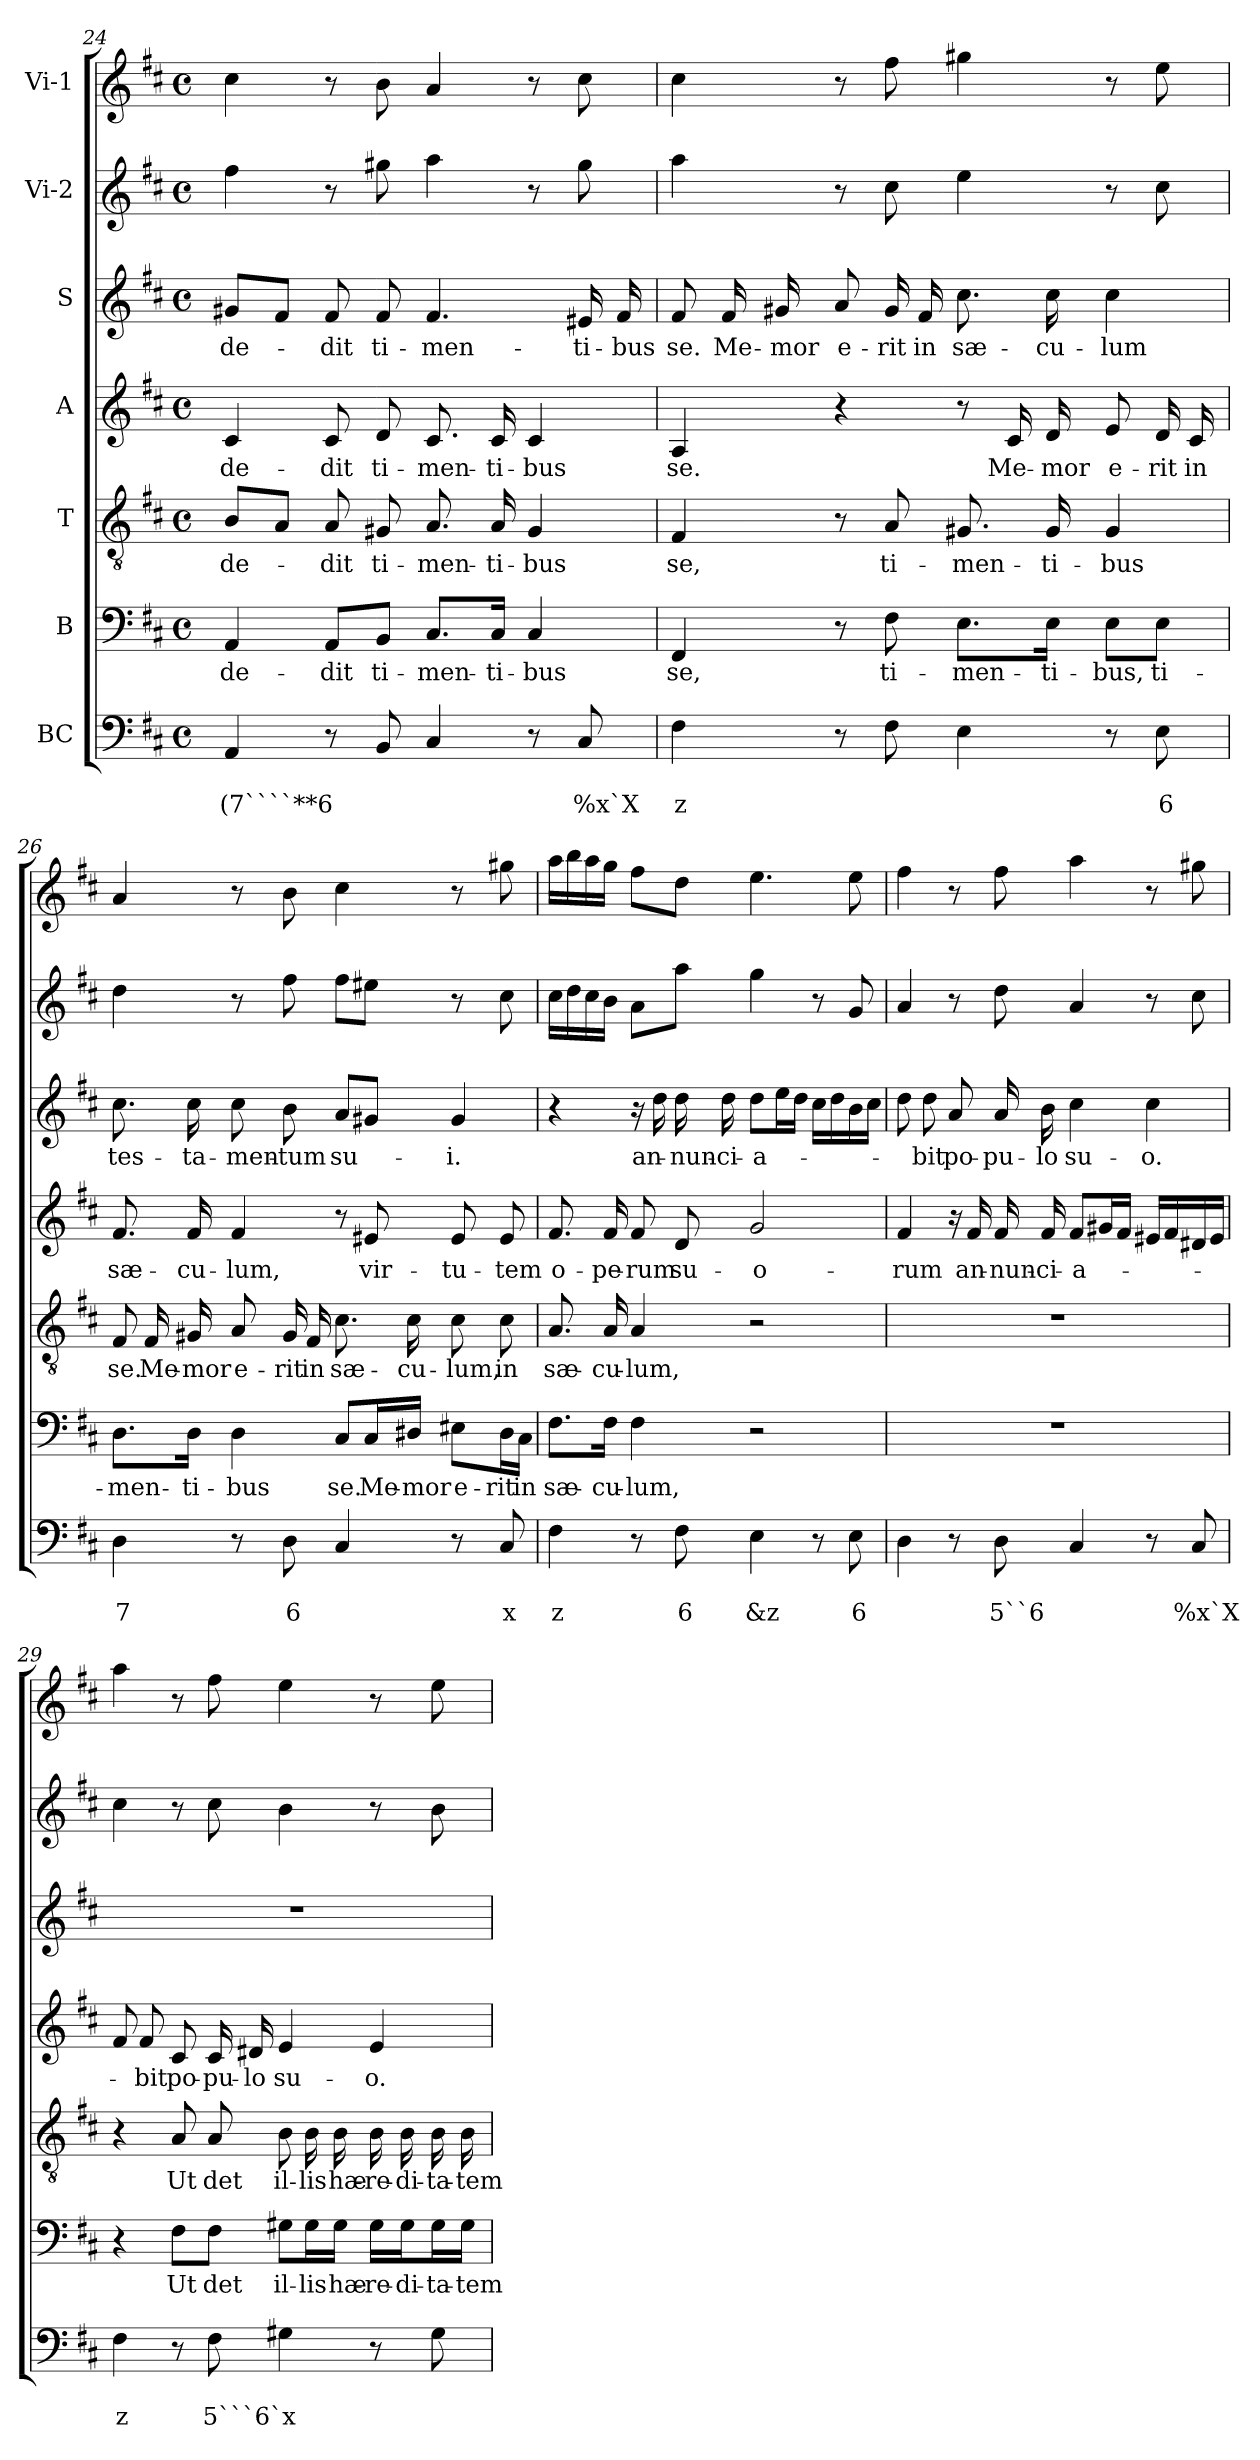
**kern	**text	**text	**kern	**text	**kern	**text	**kern	**text	**kern	**text	**kern	**kern
*part7	*part7	*part7	*part6	*part6	*part5	*part5	*part4	*part4	*part3	*part3	*part2	*part1
*staff7	*staff7	*staff7	*staff6	*staff6	*staff5	*staff5	*staff4	*staff4	*staff3	*staff3	*staff2	*staff1
*I"BC	*	*	*I"B	*	*I"T	*	*I"A	*	*I"S	*	*I"Vi-2	*I"Vi-1
!!LO:LB:g=z
*clefF4	*	*	*clefF4	*	*clefGv2	*	*clefG2	*	*clefG2	*	*clefG2	*clefG2
*k[f#c#]	*	*	*k[f#c#]	*	*k[f#c#]	*	*k[f#c#]	*	*k[f#c#]	*	*k[f#c#]	*k[f#c#]
*D:	*	*	*D:	*	*D:	*	*D:	*	*D:	*	*D:	*D:
*M4/4	*	*	*M4/4	*	*M4/4	*	*M4/4	*	*M4/4	*	*M4/4	*M4/4
*met(c)	*	*	*met(c)	*	*met(c)	*	*met(c)	*	*met(c)	*	*met(c)	*met(c)
=24	=24	=24	=24	=24	=24	=24	=24	=24	=24	=24	=24	=24
!	!	!LO:LY:b	!	!LO:LY:b	!	!LO:LY:b	!	!LO:LY:b	!	!LO:LY:b	!	!
4AA/	.	(7````**6	4AA/	de-	8B/L	de-	4c#/	de-	8g#X/L	de-	4ff#\	4cc#\
.	.	.	.	.	8A/J	.	.	.	8f#/J	.	.	.
!	!	!	!	!LO:LY:b	!	!LO:LY:b	!	!LO:LY:b	!	!LO:LY:b	!	!
8r	.	.	8AA/L	-dit	8A/	-dit	8c#/	-dit	8f#/	-dit	8r	8r
!	!	!	!	!LO:LY:b	!	!LO:LY:b	!	!LO:LY:b	!	!LO:LY:b	!	!
8BB/	.	.	8BB/J	ti-	8G#X/	ti-	8d/	ti-	8f#/	ti-	8gg#X\	8b\
!	!	!	!	!LO:LY:b	!	!LO:LY:b	!	!LO:LY:b	!	!LO:LY:b	!	!
4C#/	.	.	8.C#/L	-men-	8.A/	-men-	8.c#/	-men-	4.f#/	-men-	4aa\	4a/
!	!	!	!	!LO:LY:b	!	!LO:LY:b	!	!LO:LY:b	!	!	!	!
.	.	.	16C#/Jk	-ti-	16A/	-ti-	16c#/	-ti-	.	.	.	.
!	!	!	!	!LO:LY:b	!	!LO:LY:b	!	!LO:LY:b	!	!	!	!
8r	.	.	4C#/	-bus	4G#/	-bus	4c#/	-bus	.	.	8r	8r
!	!	!LO:LY:b	!	!	!	!	!	!	!	!LO:LY:b	!	!
8C#/	.	%x`X	.	.	.	.	.	.	16e#X/	-ti-	8gg#\	8cc#\
!	!	!	!	!	!	!	!	!	!	!LO:LY:b	!	!
.	.	.	.	.	.	.	.	.	16f#/	-bus	.	.
=25	=25	=25	=25	=25	=25	=25	=25	=25	=25	=25	=25	=25
!	!	!LO:LY:b	!	!LO:LY:b	!	!LO:LY:b	!	!LO:LY:b	!	!LO:LY:b	!	!
4F#\	.	z	4FF#/	se,	4F#/	se,	4A/	se.	8f#/	se.	4aa\	4cc#\
!	!	!	!	!	!	!	!	!	!	!LO:LY:b	!	!
.	.	.	.	.	.	.	.	.	16f#/	Me-	.	.
!	!	!	!	!	!	!	!	!	!	!LO:LY:b	!	!
.	.	.	.	.	.	.	.	.	16g#X/	-mor	.	.
!	!	!	!	!	!	!	!	!	!	!LO:LY:b	!	!
8r	.	.	8r	.	8r	.	4r	.	8a/	e-	8r	8r
!	!	!	!	!LO:LY:b	!	!LO:LY:b	!	!	!	!LO:LY:b	!	!
8F#\	.	.	8F#\	ti-	8A/	ti-	.	.	16g#/	-rit	8cc#\	8ff#\
!	!	!	!	!	!	!	!	!	!	!LO:LY:b	!	!
.	.	.	.	.	.	.	.	.	16f#/	in	.	.
!	!	!	!	!LO:LY:b	!	!LO:LY:b	!	!	!	!LO:LY:b	!	!
4E\	.	.	8.E\L	-men-	8.G#X/	-men-	8r	.	8.cc#\	sæ-	4ee\	4gg#X\
!	!	!	!	!	!	!	!	!LO:LY:b	!	!	!	!
.	.	.	.	.	.	.	16c#/	Me-	.	.	.	.
!	!	!	!	!LO:LY:b	!	!LO:LY:b	!	!LO:LY:b	!	!LO:LY:b	!	!
.	.	.	16E\Jk	-ti-	16G#/	-ti-	16d/	-mor	16cc#\	-cu-	.	.
!	!	!	!	!LO:LY:b	!	!LO:LY:b	!	!LO:LY:b	!	!LO:LY:b	!	!
8r	.	.	8E\L	-bus,	4G#/	-bus	8e/	e-	4cc#\	-lum	8r	8r
!	!	!LO:LY:b	!	!LO:LY:b	!	!	!	!LO:LY:b	!	!	!	!
8E\	.	6	8E\J	ti-	.	.	16d/	-rit	.	.	8cc#\	8ee\
!	!	!	!	!	!	!	!	!LO:LY:b	!	!	!	!
.	.	.	.	.	.	.	16c#/	in	.	.	.	.
=26	=26	=26	=26	=26	=26	=26	=26	=26	=26	=26	=26	=26
!	!	!LO:LY:b	!	!LO:LY:b	!	!LO:LY:b	!	!LO:LY:b	!	!LO:LY:b	!	!
4D\	.	7	8.D\L	-men-	8F#/	se.	8.f#/	sæ-	8.cc#\	tes-	4dd\	4a/
!	!	!	!	!	!	!LO:LY:b	!	!	!	!	!	!
.	.	.	.	.	16F#/	Me-	.	.	.	.	.	.
!	!	!	!	!LO:LY:b	!	!LO:LY:b	!	!LO:LY:b	!	!LO:LY:b	!	!
.	.	.	16D\Jk	-ti-	16G#X/	-mor	16f#/	-cu-	16cc#\	-ta-	.	.
!	!	!	!	!LO:LY:b	!	!LO:LY:b	!	!LO:LY:b	!	!LO:LY:b	!	!
8r	.	.	4D\	-bus	8A/	e-	4f#/	-lum,	8cc#\	-men-	8r	8r
!	!	!LO:LY:b	!	!	!	!LO:LY:b	!	!	!	!LO:LY:b	!	!
8D\	.	6	.	.	16G#/	-rit	.	.	8b\	-tum	8ff#\	8b\
!	!	!	!	!	!	!LO:LY:b	!	!	!	!	!	!
.	.	.	.	.	16F#/	in	.	.	.	.	.	.
!	!	!	!	!LO:LY:b	!	!LO:LY:b	!	!	!	!LO:LY:b	!	!
4C#/	.	.	8C#/L	se.	8.c#\	sæ-	8r	.	8a/L	su-	8ff#\L	4cc#\
!	!	!	!	!LO:LY:b	!	!	!	!LO:LY:b	!	!	!	!
.	.	.	16C#/L	Me-	.	.	8e#X/	vir-	8g#X/J	.	8ee#X\J	.
!	!	!	!	!LO:LY:b	!	!LO:LY:b	!	!	!	!	!	!
.	.	.	16D#X/JJ	-mor	16c#\	-cu-	.	.	.	.	.	.
!	!	!	!	!LO:LY:b	!	!LO:LY:b	!	!LO:LY:b	!	!LO:LY:b	!	!
8r	.	.	8E#X\L	e-	8c#\	-lum,	8e#/	-tu-	4g#/	-i.	8r	8r
!	!	!LO:LY:b	!	!LO:LY:b	!	!LO:LY:b	!	!LO:LY:b	!	!	!	!
8C#/	.	x	16D#\L	-rit	8c#\	in	8e#/	-tem	.	.	8cc#\	8gg#X\
!	!	!	!	!LO:LY:b	!	!	!	!	!	!	!	!
.	.	.	16C#\JJ	in	.	.	.	.	.	.	.	.
!!LO:PB:g=z
=27	=27	=27	=27	=27	=27	=27	=27	=27	=27	=27	=27	=27
!	!	!LO:LY:b	!	!LO:LY:b	!	!LO:LY:b	!	!LO:LY:b	!	!	!	!
4F#\	.	z	8.F#\L	sæ-	8.A/	sæ-	8.f#/	o-	4r	.	16cc#\LL	16aa\LL
.	.	.	.	.	.	.	.	.	.	.	16dd\	16bb\
.	.	.	.	.	.	.	.	.	.	.	16cc#\	16aa\
!	!	!	!	!LO:LY:b	!	!LO:LY:b	!	!LO:LY:b	!	!	!	!
.	.	.	16F#\Jk	-cu-	16A/	-cu-	16f#/	-pe-	.	.	16b\JJ	16gg\JJ
!	!	!	!	!LO:LY:b	!	!LO:LY:b	!	!LO:LY:b	!	!	!	!
8r	.	.	4F#\	-lum,	4A/	-lum,	8f#/	-rum	16r	.	8a\L	8ff#\L
!	!	!	!	!	!	!	!	!	!	!LO:LY:b	!	!
.	.	.	.	.	.	.	.	.	16dd\	an-	.	.
!	!	!LO:LY:b	!	!	!	!	!	!LO:LY:b	!	!LO:LY:b	!	!
8F#\	.	6	.	.	.	.	8d/	su-	16dd\	-nun-	8aa\J	8dd\J
!	!	!	!	!	!	!	!	!	!	!LO:LY:b	!	!
.	.	.	.	.	.	.	.	.	16dd\	-ci-	.	.
!	!	!LO:LY:b	!	!	!	!	!	!LO:LY:b	!	!LO:LY:b	!	!
4E\	.	&z	2r	.	2r	.	2g/	-o-	8dd\L	-a-	4gg\	4.ee\
.	.	.	.	.	.	.	.	.	16ee\L	.	.	.
.	.	.	.	.	.	.	.	.	16dd\JJ	.	.	.
8r	.	.	.	.	.	.	.	.	16cc#\LL	.	8r	.
.	.	.	.	.	.	.	.	.	16dd\	.	.	.
!	!	!LO:LY:b	!	!	!	!	!	!	!	!	!	!
8E\	.	6	.	.	.	.	.	.	16b\	.	8g/	8ee\
.	.	.	.	.	.	.	.	.	16cc#\JJ	.	.	.
=28	=28	=28	=28	=28	=28	=28	=28	=28	=28	=28	=28	=28
!	!	!	!	!	!	!	!	!LO:LY:b	!	!	!	!
4D\	.	.	1r	.	1r	.	4f#/	-rum	8dd\	.	4a/	4ff#\
!	!	!	!	!	!	!	!	!	!	!LO:LY:b	!	!
.	.	.	.	.	.	.	.	.	8dd\	-bit	.	.
!	!	!	!	!	!	!	!	!	!	!LO:LY:b	!	!
8r	.	.	.	.	.	.	16r	.	8a/	po-	8r	8r
!	!	!	!	!	!	!	!	!LO:LY:b	!	!	!	!
.	.	.	.	.	.	.	16f#/	an-	.	.	.	.
!	!	!LO:LY:b	!	!	!	!	!	!LO:LY:b	!	!LO:LY:b	!	!
8D\	.	5``6	.	.	.	.	16f#/	-nun-	16a/	-pu-	8dd\	8ff#\
!	!	!	!	!	!	!	!	!LO:LY:b	!	!LO:LY:b	!	!
.	.	.	.	.	.	.	16f#/	-ci-	16b\	-lo	.	.
!	!	!	!	!	!	!	!	!LO:LY:b	!	!LO:LY:b	!	!
4C#/	.	.	.	.	.	.	8f#/L	-a-	4cc#\	su-	4a/	4aa\
.	.	.	.	.	.	.	16g#X/L	.	.	.	.	.
.	.	.	.	.	.	.	16f#/JJ	.	.	.	.	.
!	!	!	!	!	!	!	!	!	!	!LO:LY:b	!	!
8r	.	.	.	.	.	.	16e#X/LL	.	4cc#\	-o.	8r	8r
.	.	.	.	.	.	.	16f#/	.	.	.	.	.
!	!	!LO:LY:b	!	!	!	!	!	!	!	!	!	!
8C#/	.	%x`X	.	.	.	.	16d#X/	.	.	.	8cc#\	8gg#X\
.	.	.	.	.	.	.	16e#/JJ	.	.	.	.	.
=29	=29	=29	=29	=29	=29	=29	=29	=29	=29	=29	=29	=29
!	!	!LO:LY:b	!	!	!	!	!	!	!	!	!	!
4F#\	.	z	4r	.	4r	.	8f#/	.	1r	.	4cc#\	4aa\
!	!	!	!	!	!	!	!	!LO:LY:b	!	!	!	!
.	.	.	.	.	.	.	8f#/	-bit	.	.	.	.
!	!	!	!	!LO:LY:b	!	!LO:LY:b	!	!LO:LY:b	!	!	!	!
8r	.	.	8F#\L	Ut	8A/	Ut	8c#/	po-	.	.	8r	8r
!	!	!LO:LY:b	!	!LO:LY:b	!	!LO:LY:b	!	!LO:LY:b	!	!	!	!
8F#\	.	5```6`x	8F#\J	det	8A/	det	16c#/	-pu-	.	.	8cc#\	8ff#\
!	!	!	!	!	!	!	!	!LO:LY:b	!	!	!	!
.	.	.	.	.	.	.	16d#X/	-lo	.	.	.	.
!	!	!	!	!LO:LY:b	!	!LO:LY:b	!	!LO:LY:b	!	!	!	!
4G#X\	.	.	8G#X\L	il-	8B\	il-	4e/	su-	.	.	4b\	4ee\
!	!	!	!	!LO:LY:b	!	!LO:LY:b	!	!	!	!	!	!
.	.	.	16G#\L	-lis	16B\	-lis	.	.	.	.	.	.
!	!	!	!	!LO:LY:b	!	!LO:LY:b	!	!	!	!	!	!
.	.	.	16G#\JJ	hæ-	16B\	hæ-	.	.	.	.	.	.
!	!	!	!	!LO:LY:b	!	!LO:LY:b	!	!LO:LY:b	!	!	!	!
8r	.	.	16G#\LL	-re-	16B\	-re-	4e/	-o.	.	.	8r	8r
!	!	!	!	!LO:LY:b	!	!LO:LY:b	!	!	!	!	!	!
.	.	.	16G#\J	-di-	16B\	-di-	.	.	.	.	.	.
!	!	!	!	!LO:LY:b	!	!LO:LY:b	!	!	!	!	!	!
8G#\	.	.	16G#\L	-ta-	16B\	-ta-	.	.	.	.	8b\	8ee\
!	!	!	!	!LO:LY:b	!	!LO:LY:b	!	!	!	!	!	!
.	.	.	16G#\JJ	-tem	16B\	-tem	.	.	.	.	.	.
=	=	=	=	=	=	=	=	=	=	=	=	=
*-	*-	*-	*-	*-	*-	*-	*-	*-	*-	*-	*-	*-
